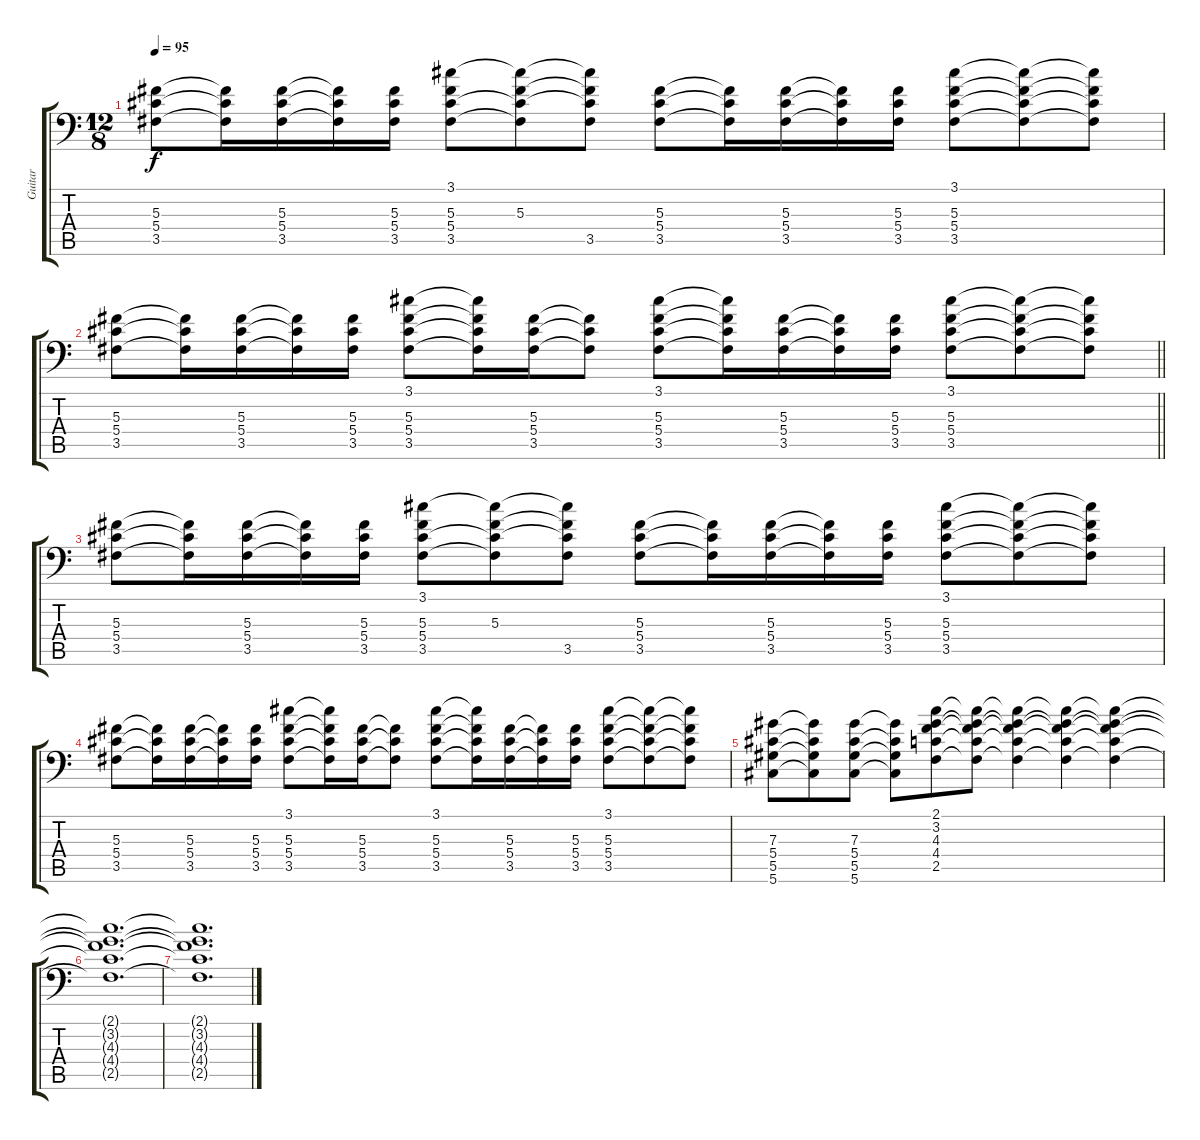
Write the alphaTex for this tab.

\track ("Guitar" "Guitar") {instrument electricguitarclean}
\staff {score tabs}
\tuning (Bb3 F3 Db3 Ab2 Eb2 Ab1) {hide}
\ts (12 8)
\tempo 95
\clef f4
\ks c
(5.3 5.4 3.5).8{dy f} (5.3{t} 5.4{t} 3.5{t}).16 (5.3 5.4 3.5).16 (5.3{t} 5.4{t} 3.5{t}).16 (5.3 5.4 3.5).16 (3.1 5.3 5.4 3.5).8 (3.1{t} 5.3 5.4{t} 3.5{t}).8 (3.1{t} 5.3{t} 5.4{t} 3.5).8 (5.3 5.4 3.5).8 (5.3{t} 5.4{t} 3.5{t}).16 (5.3 5.4 3.5).16 (5.3{t} 5.4{t} 3.5{t}).16 (5.3 5.4 3.5).16 (3.1 5.3 5.4 3.5).8 (3.1{t} 5.3{t} 5.4{t} 3.5{t}).8 (3.1{t} 5.3{t} 5.4{t} 3.5{t}).8 |
\barLineRight lightlight
(5.3 5.4 3.5).8 (5.3{t} 5.4{t} 3.5{t}).16 (5.3 5.4 3.5).16 (5.3{t} 5.4{t} 3.5{t}).16 (5.3 5.4 3.5).16 (3.1 5.3 5.4 3.5).8 (3.1{t} 5.3{t} 5.4{t} 3.5{t}).16 (5.3 5.4 3.5).16 (5.3{t} 5.4{t} 3.5{t}).8 (3.1 5.3 5.4 3.5).8 (3.1{t} 5.3{t} 5.4{t} 3.5{t}).16 (5.3 5.4 3.5).16 (5.3{t} 5.4{t} 3.5{t}).16 (5.3 5.4 3.5).16 (3.1 5.3 5.4 3.5).8 (3.1{t} 5.3{t} 5.4{t} 3.5{t}).8 (3.1{t} 5.3{t} 5.4{t} 3.5{t}).8 |
\section ("" "")
(5.3 5.4 3.5).8 (5.3{t} 5.4{t} 3.5{t}).16 (5.3 5.4 3.5).16 (5.3{t} 5.4{t} 3.5{t}).16 (5.3 5.4 3.5).16 (3.1 5.3 5.4 3.5).8 (3.1{t} 5.3 5.4{t} 3.5{t}).8 (3.1{t} 5.3{t} 5.4{t} 3.5).8 (5.3 5.4 3.5).8 (5.3{t} 5.4{t} 3.5{t}).16 (5.3 5.4 3.5).16 (5.3{t} 5.4{t} 3.5{t}).16 (5.3 5.4 3.5).16 (3.1 5.3 5.4 3.5).8 (3.1{t} 5.3{t} 5.4{t} 3.5{t}).8 (3.1{t} 5.3{t} 5.4{t} 3.5{t}).8 |
(5.3 5.4 3.5).8 (5.3{t} 5.4{t} 3.5{t}).16 (5.3 5.4 3.5).16 (5.3{t} 5.4{t} 3.5{t}).16 (5.3 5.4 3.5).16 (3.1 5.3 5.4 3.5).8 (3.1{t} 5.3{t} 5.4{t} 3.5{t}).16 (5.3 5.4 3.5).16 (5.3{t} 5.4{t} 3.5{t}).8 (3.1 5.3 5.4 3.5).8 (3.1{t} 5.3{t} 5.4{t} 3.5{t}).16 (5.3 5.4 3.5).16 (5.3{t} 5.4{t} 3.5{t}).16 (5.3 5.4 3.5).16 (3.1 5.3 5.4 3.5).8 (3.1{t} 5.3{t} 5.4{t} 3.5{t}).8 (3.1{t} 5.3{t} 5.4{t} 3.5{t}).8 |
(7.3 5.4 5.5 5.6).8 (7.3{t} 5.4{t} 5.5{t} 5.6{t}).8 (7.3 5.4 5.5 5.6).8 (7.3{t} 5.4{t} 5.5{t} 5.6{t}).8 (2.1 3.2 4.3 4.4 2.5).8 (2.1{t} 3.2{t} 4.3{t} 4.4{t} 2.5{t}).8 (2.1{t} 3.2{t} 4.3{t} 4.4{t} 2.5{t}).4 (2.1{t} 3.2{t} 4.3{t} 4.4{t} 2.5{t}).4 (2.1{t} 3.2{t} 4.3{t} 4.4{t} 2.5{t}).4 |
(2.1{t} 3.2{t} 4.3{t} 4.4{t} 2.5{t}).1{d} |
(2.1{t} 3.2{t} 4.3{t} 4.4{t} 2.5{t}).1{d}
